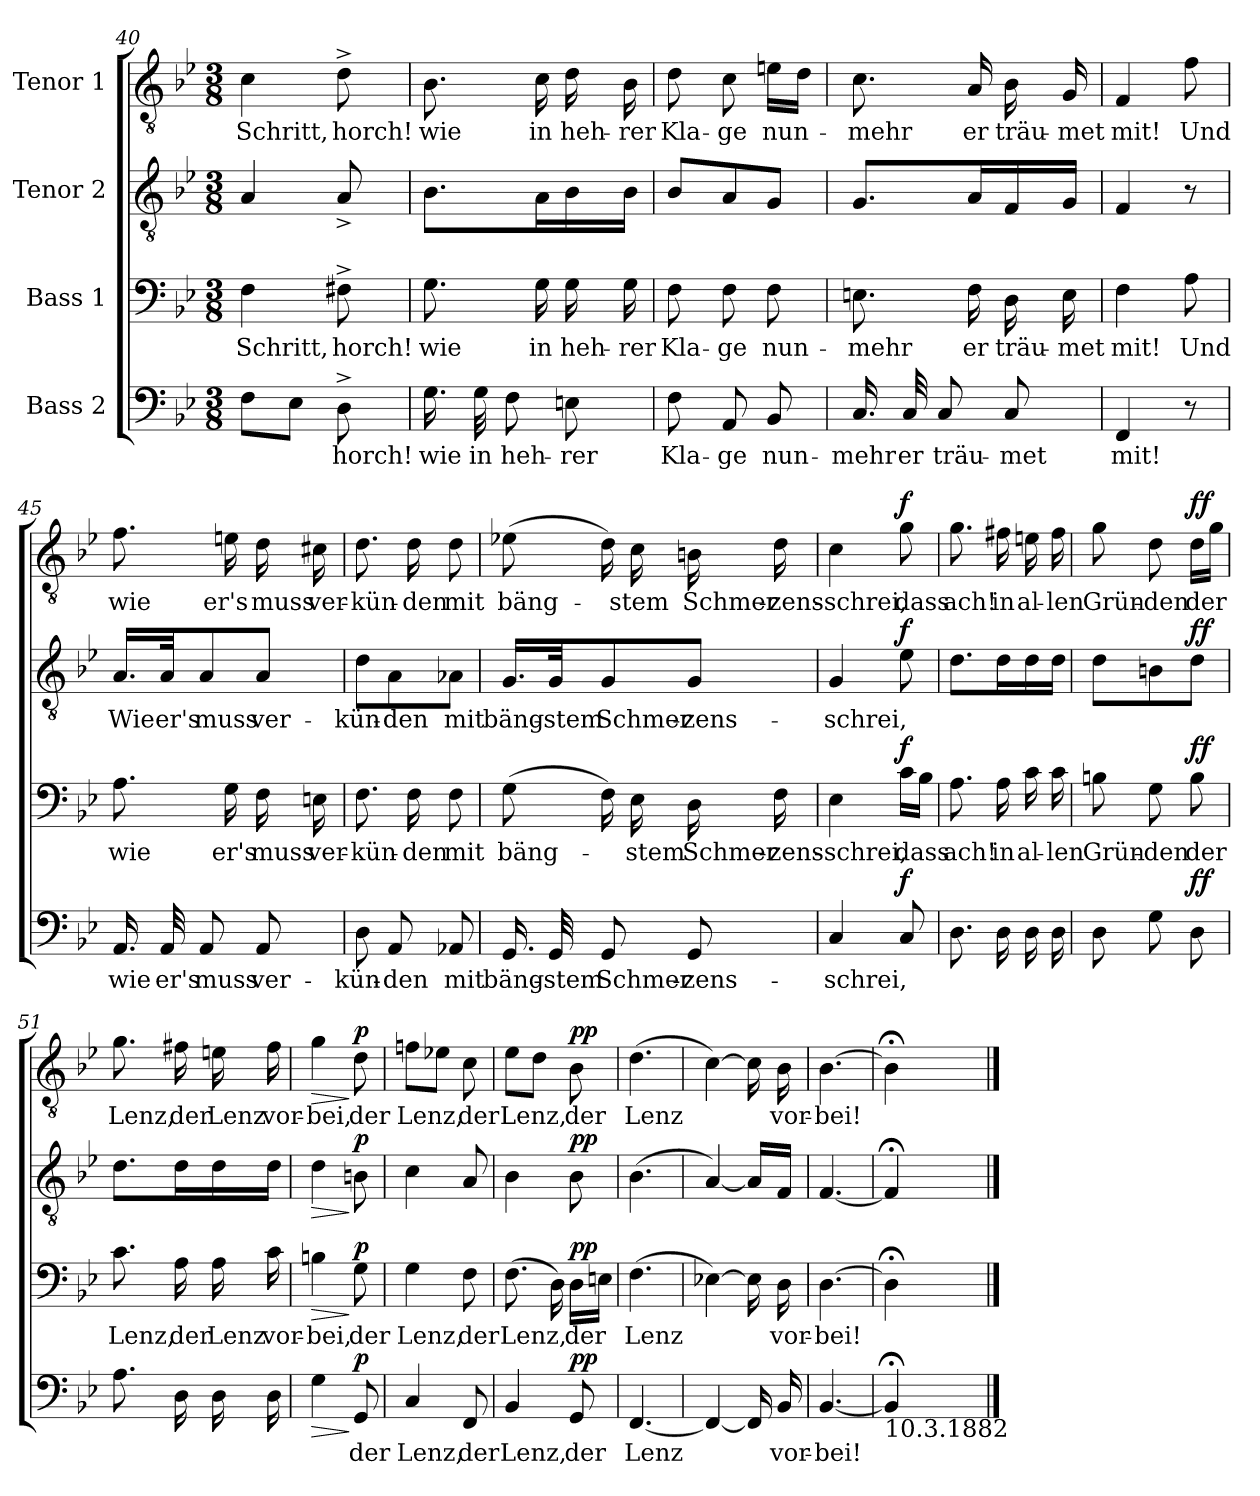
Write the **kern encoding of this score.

**kern	**text	**dynam	**kern	**text	**dynam	**kern	**text	**dynam	**kern	**text	**dynam
*part4	*part4	*part4	*part3	*part3	*part3	*part2	*part2	*part2	*part1	*part1	*part1
*staff4	*staff4	*staff4	*staff3	*staff3	*staff3	*staff2	*staff2	*staff2	*staff1	*staff1	*staff1
*I"Bass 2	*	*	*I"Bass 1	*	*	*I"Tenor 2	*	*	*I"Tenor 1	*	*
*clefF4	*	*	*clefF4	*	*	*clefGv2	*	*	*clefGv2	*	*
*k[b-e-]	*	*	*k[b-e-]	*	*	*k[b-e-]	*	*	*k[b-e-]	*	*
*M3/8	*	*	*M3/8	*	*	*M3/8	*	*	*M3/8	*	*
=40	=40	=40	=40	=40	=40	=40	=40	=40	=40	=40	=40
8F\L	.	.	4F\	Schritt,	.	4A/	.	.	4c\	Schritt,	.
8E-\J	.	.	.	.	.	.	.	.	.	.	.
8D^\	horch!	.	8F#X^\	horch!	.	8A^/	.	.	8d^\	horch!	.
=41	=41	=41	=41	=41	=41	=41	=41	=41	=41	=41	=41
16.G\	wie	.	8.G\	wie	.	8.B-\L	.	.	8.B-\	wie	.
32G\	in	.	.	.	.	.	.	.	.	.	.
8F\	heh-	.	.	.	.	.	.	.	.	.	.
.	.	.	16G\	in	.	16A\L	.	.	16c\	in	.
8En\	-rer	.	16G\	heh-	.	16B-\	.	.	16d\	heh-	.
.	.	.	16G\	-rer	.	16B-\JJ	.	.	16B-\	-rer	.
!!LO:PB:g=z
=42	=42	=42	=42	=42	=42	=42	=42	=42	=42	=42	=42
8F\	Kla-	.	8F\	Kla-	.	8B-/L	.	.	8d\	Kla-	.
8AA/	-ge	.	8F\	-ge	.	8A/	.	.	8c\	-ge	.
8BB-/	nun-	.	8F\	nun-	.	8G/J	.	.	16en\LL	nun-	.
.	.	.	.	.	.	.	.	.	16d\JJ	.	.
=43	=43	=43	=43	=43	=43	=43	=43	=43	=43	=43	=43
16.C/	-mehr	.	8.En\	-mehr	.	8.G/L	.	.	8.c\	-mehr	.
32C/	er	.	.	.	.	.	.	.	.	.	.
8C/	träu-	.	.	.	.	.	.	.	.	.	.
.	.	.	16F\	er	.	16A/L	.	.	16A/	er	.
8C/	-met	.	16D\	träu-	.	16F/	.	.	16B-\	träu-	.
.	.	.	16E\	-met	.	16G/JJ	.	.	16G/	-met	.
=44	=44	=44	=44	=44	=44	=44	=44	=44	=44	=44	=44
4FF/	mit!	.	4F\	mit!	.	4F/	.	.	4F/	mit!	.
8r	.	.	8A\	Und	.	8r	.	.	8f\	Und	.
=45	=45	=45	=45	=45	=45	=45	=45	=45	=45	=45	=45
16.AA/	wie	.	8.A\	wie	.	16.A/LL	Wie	.	8.f\	wie	.
32AA/	er's	.	.	.	.	32A/Jk	er's	.	.	.	.
8AA/	muss	.	.	.	.	8A/	muss	.	.	.	.
.	.	.	16G\	er's	.	.	.	.	16en\	er's	.
8AA/	ver-	.	16F\	muss	.	8A/J	ver-	.	16d\	muss	.
.	.	.	16En\	ver-	.	.	.	.	16c#X\	ver-	.
=46	=46	=46	=46	=46	=46	=46	=46	=46	=46	=46	=46
8D\	-kün-	.	8.F\	-kün-	.	8d\L	-kün-	.	8.d\	-kün-	.
8AA/	-den	.	.	.	.	8A\	-den	.	.	.	.
.	.	.	16F\	-den	.	.	.	.	16d\	-den	.
8AA-X/	mit	.	8F\	mit	.	8A-X\J	mit	.	8d\	mit	.
!!LO:LB:g=z
=47	=47	=47	=47	=47	=47	=47	=47	=47	=47	=47	=47
16.GG/	bäng-	.	(8G\	bäng-	.	16.G/LL	bäng-	.	(8e-X\	bäng-	.
32GG/	-stem	.	.	.	.	32G/Jk	-stem	.	.	.	.
8GG/	Schmer-	.	16F\)	.	.	8G/	Schmer-	.	16d\)	.	.
.	.	.	16E-\	-stem	.	.	.	.	16c\	-stem	.
8GG/	-zens-	.	16D\	Schmer-	.	8G/J	-zens-	.	16Bn\	Schmer-	.
.	.	.	16F\	-zens-	.	.	.	.	16d\	-zens-	.
=48	=48	=48	=48	=48	=48	=48	=48	=48	=48	=48	=48
4C/	-schrei,	.	4E-\	-schrei,	.	4G/	-schrei,	.	4c\	-schrei,	.
!	!	!LO:DY:a	!	!	!LO:DY:a	!	!	!LO:DY:a	!	!	!LO:DY:a
8C/	.	f	16c\LL	dass	f	8e-\	.	f	8g\	dass	f
.	.	.	16B-\JJ	.	.	.	.	.	.	.	.
=49	=49	=49	=49	=49	=49	=49	=49	=49	=49	=49	=49
8.D\	.	.	8.A\	ach!	.	8.d\L	.	.	8.g\	ach!	.
16D\	.	.	16A\	in	.	16d\L	.	.	16f#X\	in	.
16D\	.	.	16c\	al-	.	16d\	.	.	16en\	al-	.
16D\	.	.	16c\	-len	.	16d\JJ	.	.	16f#\	-len	.
=50	=50	=50	=50	=50	=50	=50	=50	=50	=50	=50	=50
8D\	.	.	8Bn\	Grün-	.	8d\L	.	.	8g\	Grün-	.
8G\	.	.	8G\	-den	.	8Bn\	.	.	8d\	-den	.
!	!	!LO:DY:a	!	!	!LO:DY:a	!	!	!LO:DY:a	!	!	!LO:DY:a
8D\	.	ff	8B\	der	ff	8d\J	.	ff	16d\LL	der	ff
.	.	.	.	.	.	.	.	.	16g\JJ	.	.
=51	=51	=51	=51	=51	=51	=51	=51	=51	=51	=51	=51
8.A\	.	.	8.c\	Lenz,	.	8.d\L	.	.	8.g\	Lenz,	.
16D\	.	.	16A\	der	.	16d\L	.	.	16f#X\	der	.
16D\	.	.	16A\	Lenz	.	16d\	.	.	16en\	Lenz	.
16D\	.	.	16c\	vor-	.	16d\JJ	.	.	16f#\	vor-	.
!!LO:LB:g=z
=52	=52	=52	=52	=52	=52	=52	=52	=52	=52	=52	=52
!	!	!LO:HP:b	!	!	!LO:HP:b	!	!	!LO:HP:b	!	!	!LO:HP:b
4G\	.	>	4Bn\	-bei,	>	4d\	.	>	4g\	-bei,	>
!	!	!LO:DY:n=1:a	!	!	!LO:DY:n=1:a	!	!	!LO:DY:n=1:a	!	!	!LO:DY:n=1:a
8GG/	der	] p	8G\	der	] p	8Bn\	.	] p	8d\	der	] p
=53	=53	=53	=53	=53	=53	=53	=53	=53	=53	=53	=53
4C/	Lenz,	.	4G\	Lenz,	.	4c\	.	.	8fn\L	Lenz,	.
.	.	.	.	.	.	.	.	.	8e-X\J	.	.
8FF/	der	.	8F\	der	.	8A/	.	.	8c\	der	.
=54	=54	=54	=54	=54	=54	=54	=54	=54	=54	=54	=54
4BB-/	Lenz,	.	(8.F\	Lenz,	.	4B-\	.	.	8e-\L	Lenz,	.
.	.	.	.	.	.	.	.	.	8d\J	.	.
.	.	.	16D\)	.	.	.	.	.	.	.	.
!	!	!LO:DY:a	!	!	!LO:DY:a	!	!	!LO:DY:a	!	!	!LO:DY:a
8GG/	der	pp	16D\LL	der	pp	8B-\	.	pp	8B-\	der	pp
.	.	.	16En\JJ	.	.	.	.	.	.	.	.
=55	=55	=55	=55	=55	=55	=55	=55	=55	=55	=55	=55
[4.FF/	Lenz	.	(4.F\	Lenz	.	(4.B-\	.	.	(4.d\	Lenz	.
=56	=56	=56	=56	=56	=56	=56	=56	=56	=56	=56	=56
4FF/_	.	.	[4E-X\)	.	.	[4A/)	.	.	[4c\)	.	.
16FF/]	.	.	16E-\]	.	.	16A/LL]	.	.	16c\]	.	.
16BB-/	vor-	.	16D\	vor-	.	16F/JJ	.	.	16B-\	vor-	.
=57	=57	=57	=57	=57	=57	=57	=57	=57	=57	=57	=57
[4.BB-/	-bei!	.	[4.D\	-bei!	.	[4.F/	.	.	[4.B-\	-bei!	.
=58	=58	=58	=58	=58	=58	=58	=58	=58	=58	=58	=58
!LO:TX:b:t=10.3.1882	!	!	!	!	!	!	!	!	!	!	!
4BB-;</]	.	.	4D;<\]	.	.	4F;</]	.	.	4B-;<\]	.	.
==	==	==	==	==	==	==	==	==	==	==	==
*-	*-	*-	*-	*-	*-	*-	*-	*-	*-	*-	*-
